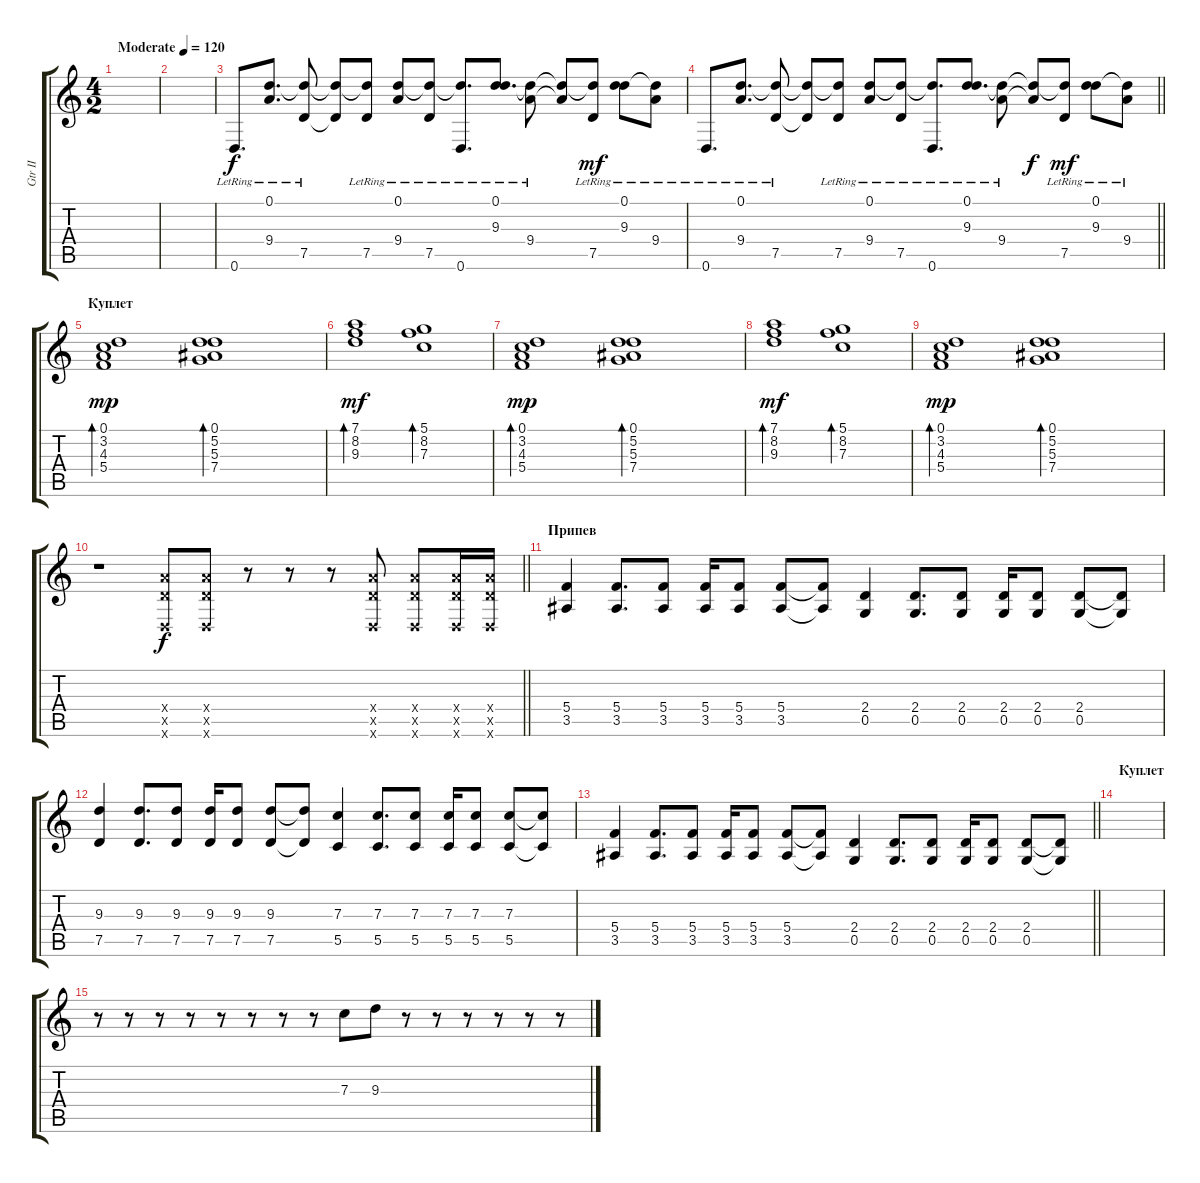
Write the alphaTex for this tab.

\track ("Gtr II" "Gtr II") {instrument distortionguitar}
\staff {score tabs}
\tuning (D4 A3 F3 C3 G2 D2) {hide}
\ts (4 2)
\tempo (120 "Moderate")
\clef g2
\ks c
|
|
0.6{lr}.8{d instrument electricguitarjazz} (0.1 9.4{lr}).8{d} (0.1{t} 7.5{lr}).8 (0.1{t} 7.5{t}).8 (0.1{t} 7.5{lr}).8 (0.1 9.4{lr}).8 (0.1{t} 7.5{lr}).8 (0.1{t} 0.6{lr}).8{d} (0.1 9.3{lr}).8{d} (0.1{t} 9.4{lr}).8 (0.1{t} 9.4{t}).8{dy f} (0.1{t} 7.5{lr}).8{dy mf} (0.1 9.3{lr}).8 (0.1{t} 9.4{lr}).8 |
\barLineRight lightlight
0.6{lr}.8{d} (0.1 9.4{lr}).8{d} (0.1{t} 7.5{lr}).8 (0.1{t} 7.5{t}).8 (0.1{t} 7.5{lr}).8 (0.1 9.4{lr}).8 (0.1{t} 7.5{lr}).8 (0.1{t} 0.6{lr}).8{d} (0.1 9.3{lr}).8{d} (0.1{t} 9.4{lr}).8 (0.1{t} 9.4{t}).8{dy f} (0.1{t} 7.5{lr}).8{dy mf} (0.1 9.3{lr}).8 (0.1{t} 9.4{lr}).8 |
\section ("" "Куплет")
(0.1 3.2 4.3 5.4).1{bd 60 dy mp} (0.1 5.2 5.3 7.4).1{bd 60} |
(7.1 8.2 9.3).1{bd 60 dy mf} (5.1 8.2 7.3).1{bd 60} |
(0.1 3.2 4.3 5.4).1{bd 60 dy mp} (0.1 5.2 5.3 7.4).1{bd 60} |
(7.1 8.2 9.3).1{bd 60 dy mf} (5.1 8.2 7.3).1{bd 60} |
(0.1 3.2 4.3 5.4).1{bd 60 dy mp} (0.1 5.2 5.3 7.4).1{bd 60} |
\barLineRight lightlight
r.1{instrument distortionguitar} (9.4{x} 7.5{x} 0.6{x}).8{dy f} (9.4{x} 7.5{x} 0.6{x}).8 r.8 r.8 r.8 (9.4{x} 7.5{x} 0.6{x}).8 (9.4{x} 7.5{x} 0.6{x}).8 (9.4{x} 7.5{x} 0.6{x}).16 (9.4{x} 7.5{x} 0.6{x}).16 |
\section ("" "Припев")
(5.4 3.5).4 (5.4 3.5).8{d} (5.4 3.5).8 (5.4 3.5).16 (5.4 3.5).8 (5.4 3.5).8 (5.4{t} 3.5{t}).8 (2.4 0.5).4 (2.4 0.5).8{d} (2.4 0.5).8 (2.4 0.5).16 (2.4 0.5).8 (2.4 0.5).8 (2.4{t} 0.5{t}).8 |
(9.3 7.5).4 (9.3 7.5).8{d} (9.3 7.5).8 (9.3 7.5).16 (9.3 7.5).8 (9.3 7.5).8 (9.3{t} 7.5{t}).8 (7.3 5.5).4 (7.3 5.5).8{d} (7.3 5.5).8 (7.3 5.5).16 (7.3 5.5).8 (7.3 5.5).8 (7.3{t} 5.5{t}).8 |
\barLineRight lightlight
(5.4 3.5).4 (5.4 3.5).8{d} (5.4 3.5).8 (5.4 3.5).16 (5.4 3.5).8 (5.4 3.5).8 (5.4{t} 3.5{t}).8 (2.4 0.5).4 (2.4 0.5).8{d} (2.4 0.5).8 (2.4 0.5).16 (2.4 0.5).8 (2.4 0.5).8 (2.4{t} 0.5{t}).8 |
\section ("" "Куплет")
|
r.8 r.8 r.8 r.8 r.8 r.8 r.8 r.8 7.3.8 9.3.8 r.8 r.8 r.8 r.8 r.8 r.8
